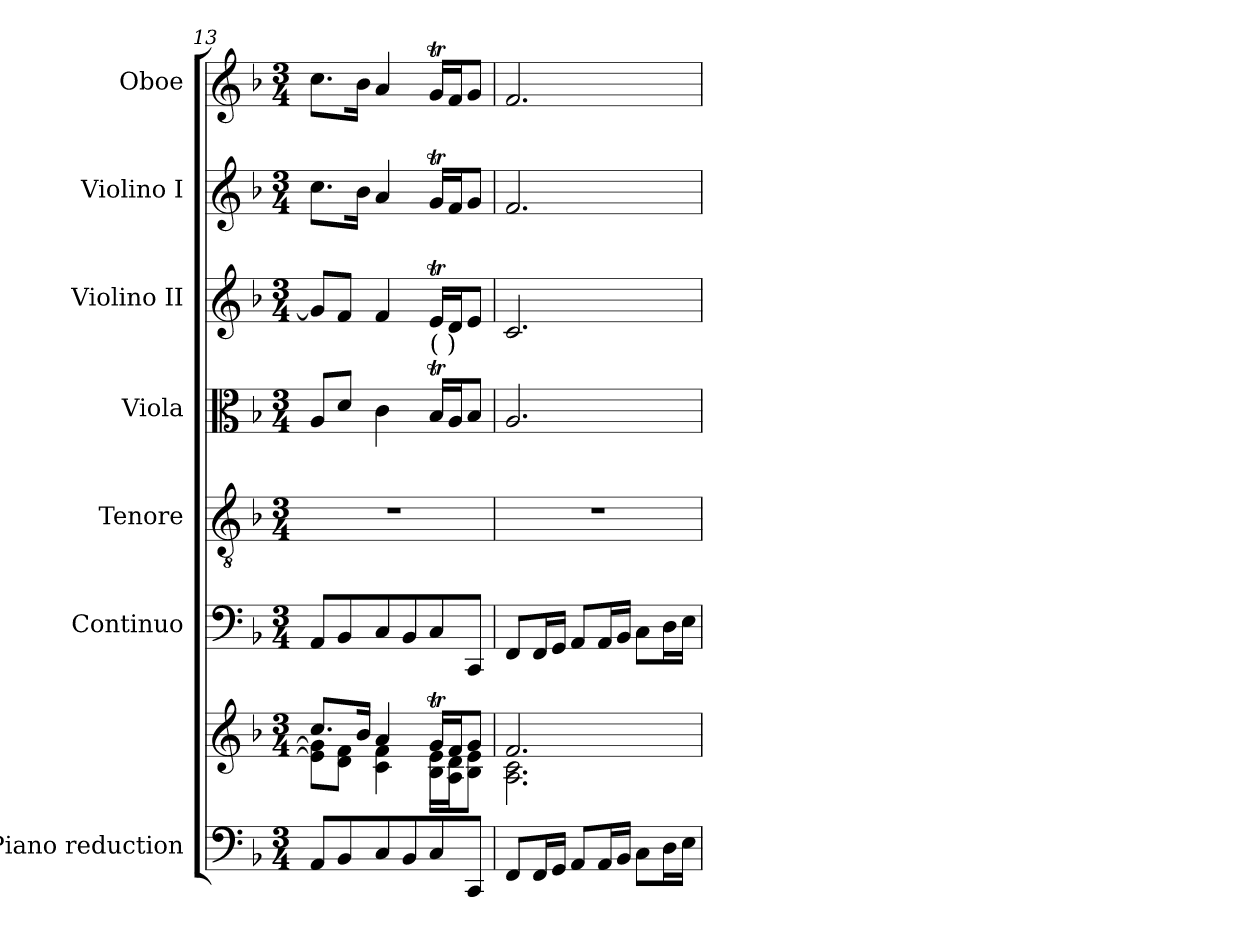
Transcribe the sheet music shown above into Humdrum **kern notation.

**kern	**kern	**kern	**kern	**kern	**kern	**kern	**kern
*part7	*part7	*part6	*part5	*part4	*part3	*part2	*part1
*staff8	*staff7	*staff6	*staff5	*staff4	*staff3	*staff2	*staff1
*I"Piano reduction	*	*I"Continuo	*I"Tenore	*I"Viola	*I"Violino II	*I"Violino I	*I"Oboe
*I'Pno	*	*	*	*I'Vla	*I'Vln	*I'Vln	*I'Ob
!!LO:PB:g=z
*clefF4	*clefG2	*clefF4	*clefGv2	*clefC3	*clefG2	*clefG2	*clefG2
*k[b-]	*k[b-]	*k[b-]	*k[b-]	*k[b-]	*k[b-]	*k[b-]	*k[b-]
*M3/4	*M3/4	*M3/4	*M3/4	*M3/4	*M3/4	*M3/4	*M3/4
=13	=13	=13	=13	=13	=13	=13	=13
*	*^	*	*	*	*	*	*
8AA/L	8.cc/L	8e\] 8g\]L	8AA/L	2.r	8A/L	8g/L]	8.cc\L	8.cc\L
8BB-/	.	8d\ 8f\J	8BB-/	.	8d/J	8f/J	.	.
.	16b-/Jk	.	.	.	.	.	16b-\Jk	16b-\Jk
8C/	4a/	4c\ 4f\	8C/	.	4c\	4f/	4a/	4a/
8BB-/	.	.	8BB-/	.	.	.	.	.
!	!	!	!	!	!LO:TX:a:t=(    )	!	!	!
8C/	16gT/LL	16B-\ 16e\LL	8C/	.	16B-T/LL	16et/LL	16gT/LL	16gT/LL
.	16f/J	16A\ 16d\J	.	.	16A/J	16d/J	16f/J	16f/J
8CC/J	8g/J	8B-\ 8e\J	8CC/J	.	8B-/J	8e/J	8g/J	8g/J
=14	=14	=14	=14	=14	=14	=14	=14	=14
8FF/L	2.f/	2.A\ 2.c\	8FF/L	2.r	2.A/	2.c/	2.f/	2.f/
16FF/L	.	.	16FF/L	.	.	.	.	.
16GG/JJ	.	.	16GG/JJ	.	.	.	.	.
8AA/L	.	.	8AA/L	.	.	.	.	.
16AA/L	.	.	16AA/L	.	.	.	.	.
16BB-/JJ	.	.	16BB-/JJ	.	.	.	.	.
8C\L	.	.	8C\L	.	.	.	.	.
16D\L	.	.	16D\L	.	.	.	.	.
16E\JJ	.	.	16E\JJ	.	.	.	.	.
*	*v	*v	*	*	*	*	*	*
=	=	=	=	=	=	=	=
*-	*-	*-	*-	*-	*-	*-	*-
